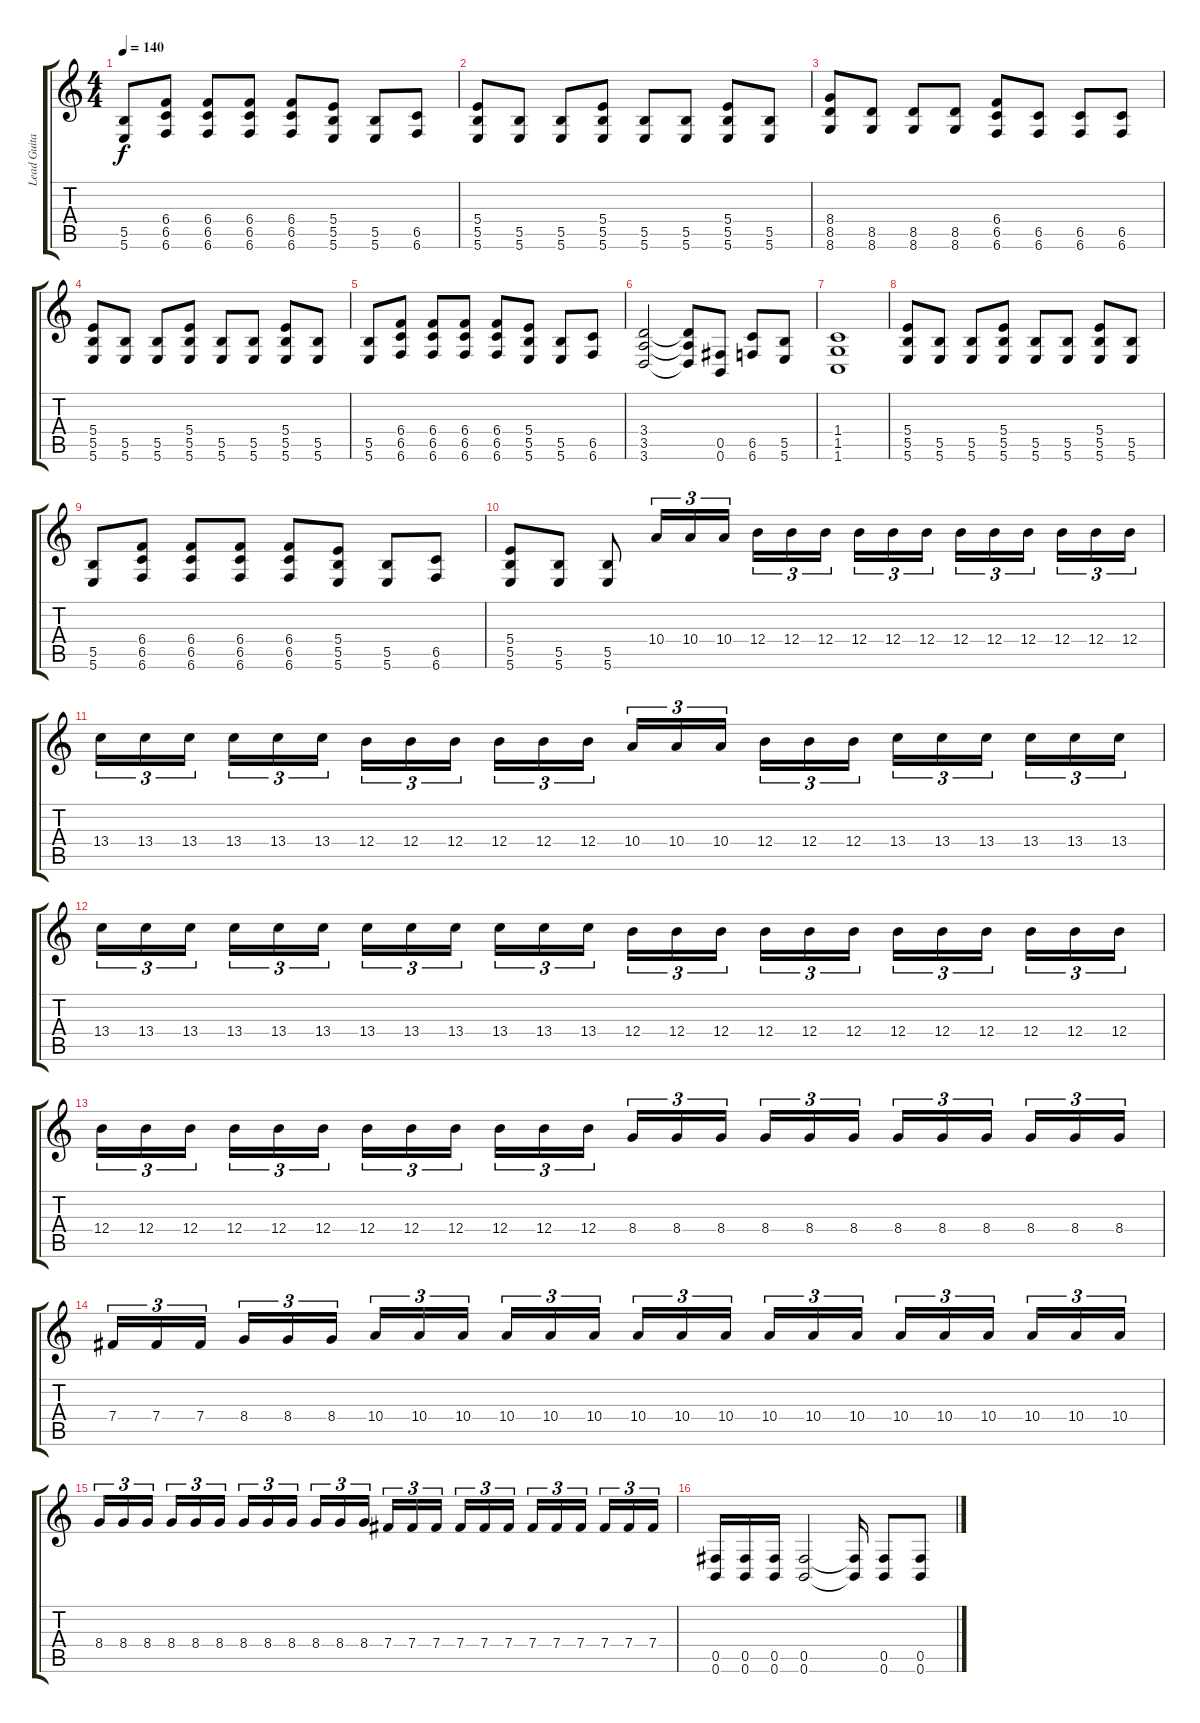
\track ("Lead Guitar" "Lead Guita") {instrument distortionguitar}
\staff {score tabs}
\tuning (Db4 Ab3 E3 B2 Gb2 B1) {hide}
\ts (4 4)
\tempo 140
\clef g2
\ks c
(5.5 5.6).8{dy f} (6.4 6.5 6.6).8 (6.4 6.5 6.6).8 (6.4 6.5 6.6).8 (6.4 6.5 6.6).8 (5.4 5.5 5.6).8 (5.5 5.6).8 (6.5 6.6).8 |
(5.4 5.5 5.6).8 (5.5 5.6).8 (5.5 5.6).8 (5.4 5.5 5.6).8 (5.5 5.6).8 (5.5 5.6).8 (5.4 5.5 5.6).8 (5.5 5.6).8 |
(8.4 8.5 8.6).8 (8.5 8.6).8 (8.5 8.6).8 (8.5 8.6).8 (6.4 6.5 6.6).8 (6.5 6.6).8 (6.5 6.6).8 (6.5 6.6).8 |
(5.4 5.5 5.6).8 (5.5 5.6).8 (5.5 5.6).8 (5.4 5.5 5.6).8 (5.5 5.6).8 (5.5 5.6).8 (5.4 5.5 5.6).8 (5.5 5.6).8 |
(5.5 5.6).8 (6.4 6.5 6.6).8 (6.4 6.5 6.6).8 (6.4 6.5 6.6).8 (6.4 6.5 6.6).8 (5.4 5.5 5.6).8 (5.5 5.6).8 (6.5 6.6).8 |
(3.4 3.5 3.6).2 (3.4{t} 3.5{t} 3.6{t}).8 (0.5 0.6).8 (6.5 6.6).8 (5.5 5.6).8 |
(1.4 1.5 1.6).1 |
(5.4 5.5 5.6).8 (5.5 5.6).8 (5.5 5.6).8 (5.4 5.5 5.6).8 (5.5 5.6).8 (5.5 5.6).8 (5.4 5.5 5.6).8 (5.5 5.6).8 |
(5.5 5.6).8 (6.4 6.5 6.6).8 (6.4 6.5 6.6).8 (6.4 6.5 6.6).8 (6.4 6.5 6.6).8 (5.4 5.5 5.6).8 (5.5 5.6).8 (6.5 6.6).8 |
(5.4 5.5 5.6).8 (5.5 5.6).8 (5.5 5.6).8 10.4.16{tu (3 2)} 10.4.16{tu (3 2)} 10.4.16{tu (3 2)} 12.4.16{tu (3 2)} 12.4.16{tu (3 2)} 12.4.16{tu (3 2) beam splitsecondary} 12.4.16{tu (3 2)} 12.4.16{tu (3 2)} 12.4.16{tu (3 2)} 12.4.16{tu (3 2)} 12.4.16{tu (3 2)} 12.4.16{tu (3 2) beam splitsecondary} 12.4.16{tu (3 2)} 12.4.16{tu (3 2)} 12.4.16{tu (3 2)} |
13.4.16{tu (3 2)} 13.4.16{tu (3 2)} 13.4.16{tu (3 2) beam splitsecondary} 13.4.16{tu (3 2)} 13.4.16{tu (3 2)} 13.4.16{tu (3 2)} 12.4.16{tu (3 2)} 12.4.16{tu (3 2)} 12.4.16{tu (3 2) beam splitsecondary} 12.4.16{tu (3 2)} 12.4.16{tu (3 2)} 12.4.16{tu (3 2)} 10.4.16{tu (3 2)} 10.4.16{tu (3 2)} 10.4.16{tu (3 2) beam splitsecondary} 12.4.16{tu (3 2)} 12.4.16{tu (3 2)} 12.4.16{tu (3 2)} 13.4.16{tu (3 2)} 13.4.16{tu (3 2)} 13.4.16{tu (3 2) beam splitsecondary} 13.4.16{tu (3 2)} 13.4.16{tu (3 2)} 13.4.16{tu (3 2)} |
13.4.16{tu (3 2)} 13.4.16{tu (3 2)} 13.4.16{tu (3 2) beam splitsecondary} 13.4.16{tu (3 2)} 13.4.16{tu (3 2)} 13.4.16{tu (3 2)} 13.4.16{tu (3 2)} 13.4.16{tu (3 2)} 13.4.16{tu (3 2) beam splitsecondary} 13.4.16{tu (3 2)} 13.4.16{tu (3 2)} 13.4.16{tu (3 2)} 12.4.16{tu (3 2)} 12.4.16{tu (3 2)} 12.4.16{tu (3 2) beam splitsecondary} 12.4.16{tu (3 2)} 12.4.16{tu (3 2)} 12.4.16{tu (3 2)} 12.4.16{tu (3 2)} 12.4.16{tu (3 2)} 12.4.16{tu (3 2) beam splitsecondary} 12.4.16{tu (3 2)} 12.4.16{tu (3 2)} 12.4.16{tu (3 2)} |
12.4.16{tu (3 2)} 12.4.16{tu (3 2)} 12.4.16{tu (3 2) beam splitsecondary} 12.4.16{tu (3 2)} 12.4.16{tu (3 2)} 12.4.16{tu (3 2)} 12.4.16{tu (3 2)} 12.4.16{tu (3 2)} 12.4.16{tu (3 2) beam splitsecondary} 12.4.16{tu (3 2)} 12.4.16{tu (3 2)} 12.4.16{tu (3 2)} 8.4.16{tu (3 2)} 8.4.16{tu (3 2)} 8.4.16{tu (3 2) beam splitsecondary} 8.4.16{tu (3 2)} 8.4.16{tu (3 2)} 8.4.16{tu (3 2)} 8.4.16{tu (3 2)} 8.4.16{tu (3 2)} 8.4.16{tu (3 2) beam splitsecondary} 8.4.16{tu (3 2)} 8.4.16{tu (3 2)} 8.4.16{tu (3 2)} |
7.4.16{tu (3 2)} 7.4.16{tu (3 2)} 7.4.16{tu (3 2) beam splitsecondary} 8.4.16{tu (3 2)} 8.4.16{tu (3 2)} 8.4.16{tu (3 2)} 10.4.16{tu (3 2)} 10.4.16{tu (3 2)} 10.4.16{tu (3 2) beam splitsecondary} 10.4.16{tu (3 2)} 10.4.16{tu (3 2)} 10.4.16{tu (3 2)} 10.4.16{tu (3 2)} 10.4.16{tu (3 2)} 10.4.16{tu (3 2) beam splitsecondary} 10.4.16{tu (3 2)} 10.4.16{tu (3 2)} 10.4.16{tu (3 2)} 10.4.16{tu (3 2)} 10.4.16{tu (3 2)} 10.4.16{tu (3 2) beam splitsecondary} 10.4.16{tu (3 2)} 10.4.16{tu (3 2)} 10.4.16{tu (3 2)} |
8.4.16{tu (3 2)} 8.4.16{tu (3 2)} 8.4.16{tu (3 2) beam splitsecondary} 8.4.16{tu (3 2)} 8.4.16{tu (3 2)} 8.4.16{tu (3 2)} 8.4.16{tu (3 2)} 8.4.16{tu (3 2)} 8.4.16{tu (3 2) beam splitsecondary} 8.4.16{tu (3 2)} 8.4.16{tu (3 2)} 8.4.16{tu (3 2)} 7.4.16{tu (3 2)} 7.4.16{tu (3 2)} 7.4.16{tu (3 2) beam splitsecondary} 7.4.16{tu (3 2)} 7.4.16{tu (3 2)} 7.4.16{tu (3 2)} 7.4.16{tu (3 2)} 7.4.16{tu (3 2)} 7.4.16{tu (3 2) beam splitsecondary} 7.4.16{tu (3 2)} 7.4.16{tu (3 2)} 7.4.16{tu (3 2)} |
(0.5 0.6).16 (0.5 0.6).16 (0.5 0.6).16 (0.5 0.6).2 (0.5{t} 0.6{t}).16 (0.5 0.6).8 (0.5 0.6).8
